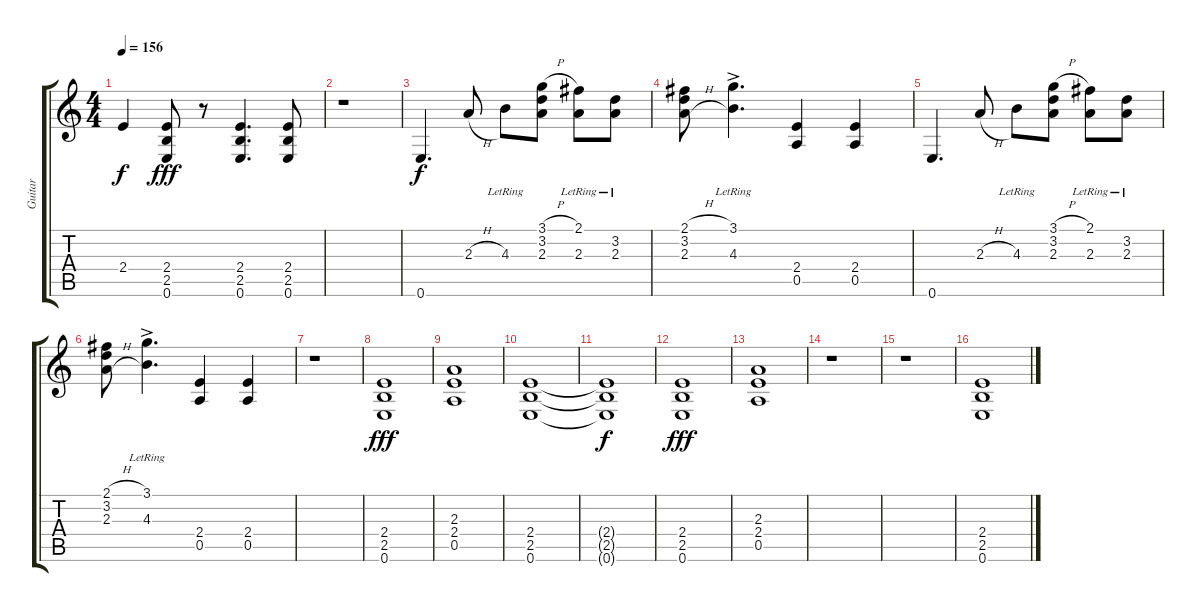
\track ("Guitar" "Guitar") {instrument distortionguitar}
\staff {score tabs}
\tuning (E4 B3 G3 D3 A2 E2) {hide}
\ts (4 4)
\tempo 156
\clef g2
\ks c
2.4{t}.4{dy f} (2.4 2.5 0.6).8{dy fff} r.8 (2.4 2.5 0.6).4{d} (2.4 2.5 0.6).8 |
r.1 |
0.6.4{d dy f} 2.3{h}.8 4.3{lr}.8 (3.1{h} 3.2 2.3).8 (2.1{lr} 2.3{lr}).8 (3.2{lr} 2.3{lr}).8 |
(2.1{h} 3.2 2.3{h}).8 (3.1{ac lr} 4.3{ac lr}).4{d} (2.4 0.5).4 (2.4 0.5).4 |
0.6.4{d} 2.3{h}.8 4.3{lr}.8 (3.1{h} 3.2 2.3).8 (2.1{lr} 2.3{lr}).8 (3.2{lr} 2.3{lr}).8 |
(2.1{h} 3.2 2.3{h}).8 (3.1{ac lr} 4.3{ac lr}).4{d} (2.4 0.5).4 (2.4 0.5).4 |
r.1 |
(2.4 2.5 0.6).1{dy fff} |
(2.3 2.4 0.5).1 |
(2.4 2.5 0.6).1 |
(2.4{t} 2.5{t} 0.6{t}).1{dy f} |
(2.4 2.5 0.6).1{dy fff} |
(2.3 2.4 0.5).1 |
r.1 |
r.1 |
(2.4 2.5 0.6).1
